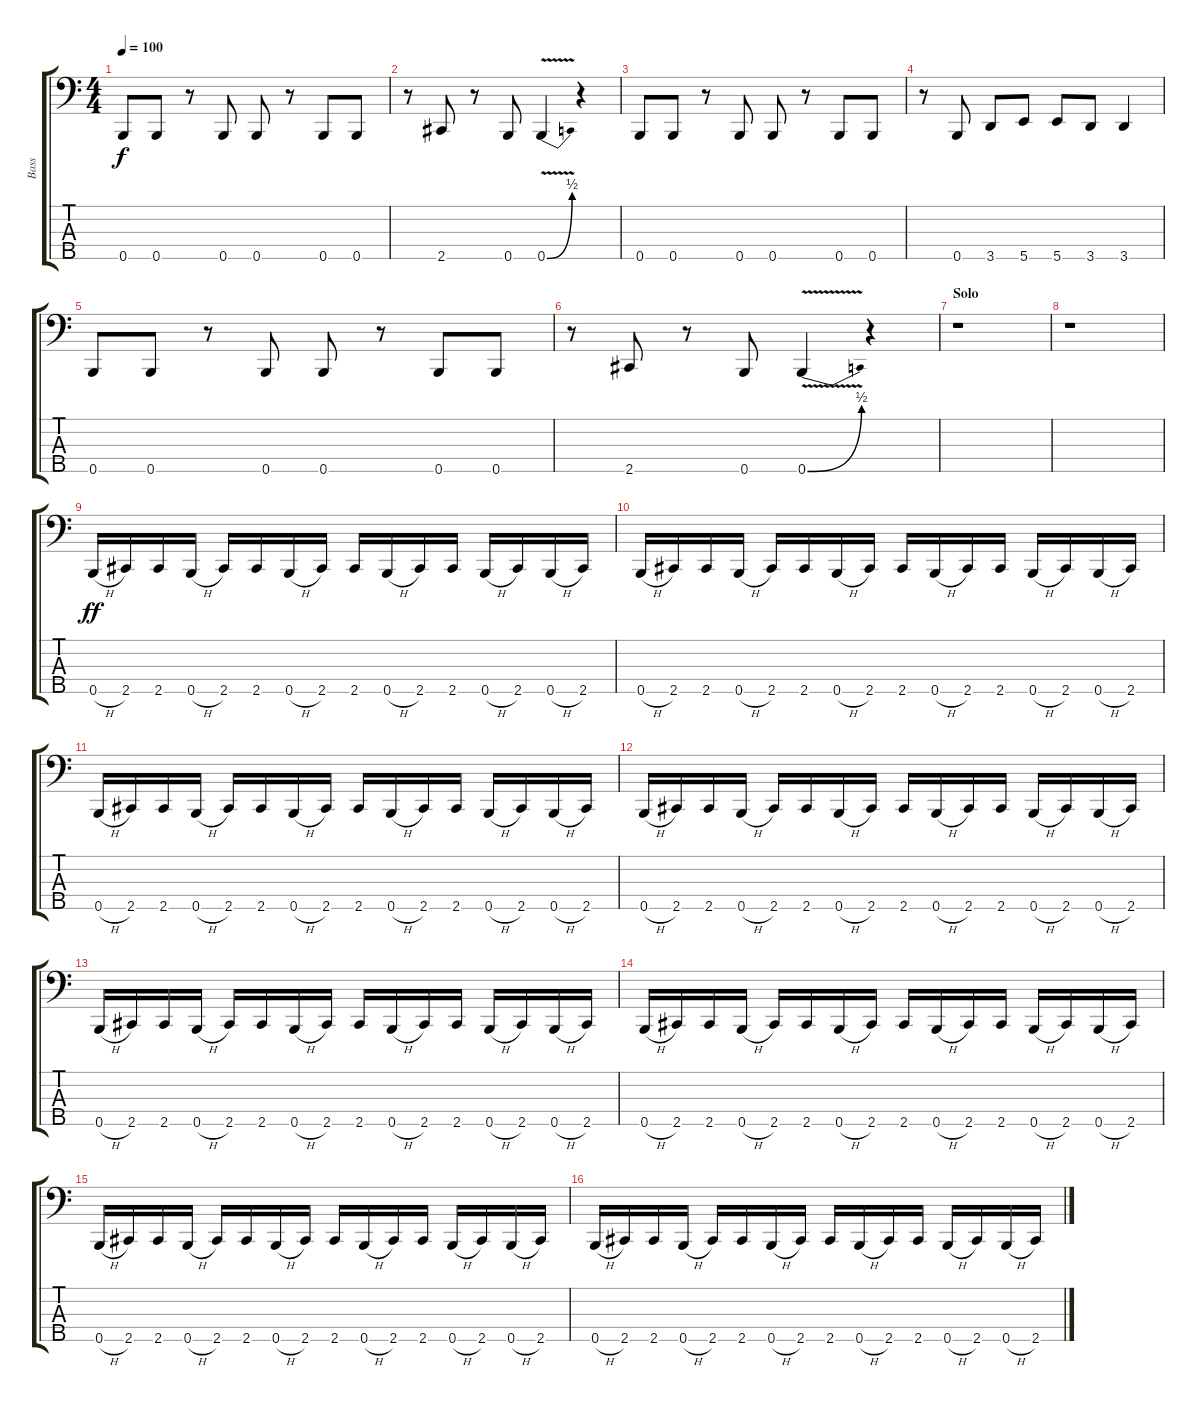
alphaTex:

\track ("Bass" "Bass") {instrument electricbassfinger}
\staff {score tabs}
\tuning (G2 D2 A1 E1 B0) {hide}
\ts (4 4)
\tempo 100
\clef f4
\ks c
0.5.8{dy f} 0.5.8 r.8 0.5.8 0.5.8 r.8 0.5.8 0.5.8 |
r.8 2.5.8 r.8 0.5.8 0.5{be (bend 0 0 60 2) v}.4 r.4 |
0.5.8 0.5.8 r.8 0.5.8 0.5.8 r.8 0.5.8 0.5.8 |
r.8 0.5.8 3.5.8 5.5.8 5.5.8 3.5.8 3.5.4 |
0.5.8 0.5.8 r.8 0.5.8 0.5.8 r.8 0.5.8 0.5.8 |
r.8 2.5.8 r.8 0.5.8 0.5{be (bend 0 0 60 2) v}.4 r.4 |
\section ("" "Solo")
r.1 |
r.1 |
0.5{h}.16{dy ff} 2.5.16 2.5.16 0.5{h}.16 2.5.16 2.5.16 0.5{h}.16 2.5.16 2.5.16 0.5{h}.16 2.5.16 2.5.16 0.5{h}.16 2.5.16 0.5{h}.16 2.5.16 |
0.5{h}.16 2.5.16 2.5.16 0.5{h}.16 2.5.16 2.5.16 0.5{h}.16 2.5.16 2.5.16 0.5{h}.16 2.5.16 2.5.16 0.5{h}.16 2.5.16 0.5{h}.16 2.5.16 |
0.5{h}.16 2.5.16 2.5.16 0.5{h}.16 2.5.16 2.5.16 0.5{h}.16 2.5.16 2.5.16 0.5{h}.16 2.5.16 2.5.16 0.5{h}.16 2.5.16 0.5{h}.16 2.5.16 |
0.5{h}.16 2.5.16 2.5.16 0.5{h}.16 2.5.16 2.5.16 0.5{h}.16 2.5.16 2.5.16 0.5{h}.16 2.5.16 2.5.16 0.5{h}.16 2.5.16 0.5{h}.16 2.5.16 |
0.5{h}.16 2.5.16 2.5.16 0.5{h}.16 2.5.16 2.5.16 0.5{h}.16 2.5.16 2.5.16 0.5{h}.16 2.5.16 2.5.16 0.5{h}.16 2.5.16 0.5{h}.16 2.5.16 |
0.5{h}.16 2.5.16 2.5.16 0.5{h}.16 2.5.16 2.5.16 0.5{h}.16 2.5.16 2.5.16 0.5{h}.16 2.5.16 2.5.16 0.5{h}.16 2.5.16 0.5{h}.16 2.5.16 |
0.5{h}.16 2.5.16 2.5.16 0.5{h}.16 2.5.16 2.5.16 0.5{h}.16 2.5.16 2.5.16 0.5{h}.16 2.5.16 2.5.16 0.5{h}.16 2.5.16 0.5{h}.16 2.5.16 |
0.5{h}.16 2.5.16 2.5.16 0.5{h}.16 2.5.16 2.5.16 0.5{h}.16 2.5.16 2.5.16 0.5{h}.16 2.5.16 2.5.16 0.5{h}.16 2.5.16 0.5{h}.16 2.5.16
